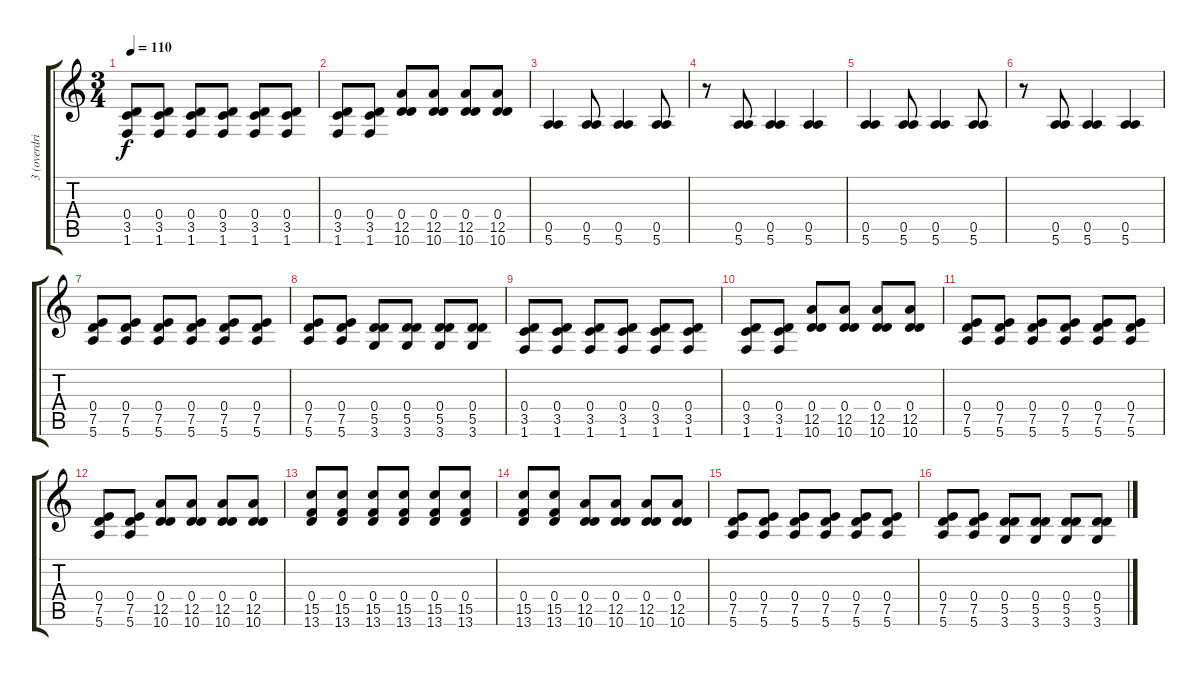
\track ("3 (overdrive)" "3 (overdri") {instrument distortionguitar}
\staff {score tabs}
\tuning (E4 B3 G3 D3 A2 E2) {hide}
\ts (3 4)
\tempo 110
\clef g2
\ks c
(0.4 3.5 1.6).8{dy f} (0.4 3.5 1.6).8 (0.4 3.5 1.6).8 (0.4 3.5 1.6).8 (0.4 3.5 1.6).8 (0.4 3.5 1.6).8 |
(0.4 3.5 1.6).8 (0.4 3.5 1.6).8 (0.4 12.5 10.6).8 (0.4 12.5 10.6).8 (0.4 12.5 10.6).8 (0.4 12.5 10.6).8 |
(0.5 5.6).4 (0.5 5.6).8 (0.5 5.6).4 (0.5 5.6).8 |
r.8 (0.5 5.6).8 (0.5 5.6).4 (0.5 5.6).4 |
(0.5 5.6).4 (0.5 5.6).8 (0.5 5.6).4 (0.5 5.6).8 |
r.8 (0.5 5.6).8 (0.5 5.6).4 (0.5 5.6).4 |
(0.4 7.5 5.6).8 (0.4 7.5 5.6).8 (0.4 7.5 5.6).8 (0.4 7.5 5.6).8 (0.4 7.5 5.6).8 (0.4 7.5 5.6).8 |
(0.4 7.5 5.6).8 (0.4 7.5 5.6).8 (0.4 5.5 3.6).8 (0.4 5.5 3.6).8 (0.4 5.5 3.6).8 (0.4 5.5 3.6).8 |
(0.4 3.5 1.6).8 (0.4 3.5 1.6).8 (0.4 3.5 1.6).8 (0.4 3.5 1.6).8 (0.4 3.5 1.6).8 (0.4 3.5 1.6).8 |
(0.4 3.5 1.6).8 (0.4 3.5 1.6).8 (0.4 12.5 10.6).8 (0.4 12.5 10.6).8 (0.4 12.5 10.6).8 (0.4 12.5 10.6).8 |
(0.4 7.5 5.6).8 (0.4 7.5 5.6).8 (0.4 7.5 5.6).8 (0.4 7.5 5.6).8 (0.4 7.5 5.6).8 (0.4 7.5 5.6).8 |
(0.4 7.5 5.6).8 (0.4 7.5 5.6).8 (0.4 12.5 10.6).8 (0.4 12.5 10.6).8 (0.4 12.5 10.6).8 (0.4 12.5 10.6).8 |
(0.4 15.5 13.6).8 (0.4 15.5 13.6).8 (0.4 15.5 13.6).8 (0.4 15.5 13.6).8 (0.4 15.5 13.6).8 (0.4 15.5 13.6).8 |
(0.4 15.5 13.6).8 (0.4 15.5 13.6).8 (0.4 12.5 10.6).8 (0.4 12.5 10.6).8 (0.4 12.5 10.6).8 (0.4 12.5 10.6).8 |
(0.4 7.5 5.6).8 (0.4 7.5 5.6).8 (0.4 7.5 5.6).8 (0.4 7.5 5.6).8 (0.4 7.5 5.6).8 (0.4 7.5 5.6).8 |
(0.4 7.5 5.6).8 (0.4 7.5 5.6).8 (0.4 5.5 3.6).8 (0.4 5.5 3.6).8 (0.4 5.5 3.6).8 (0.4 5.5 3.6).8
